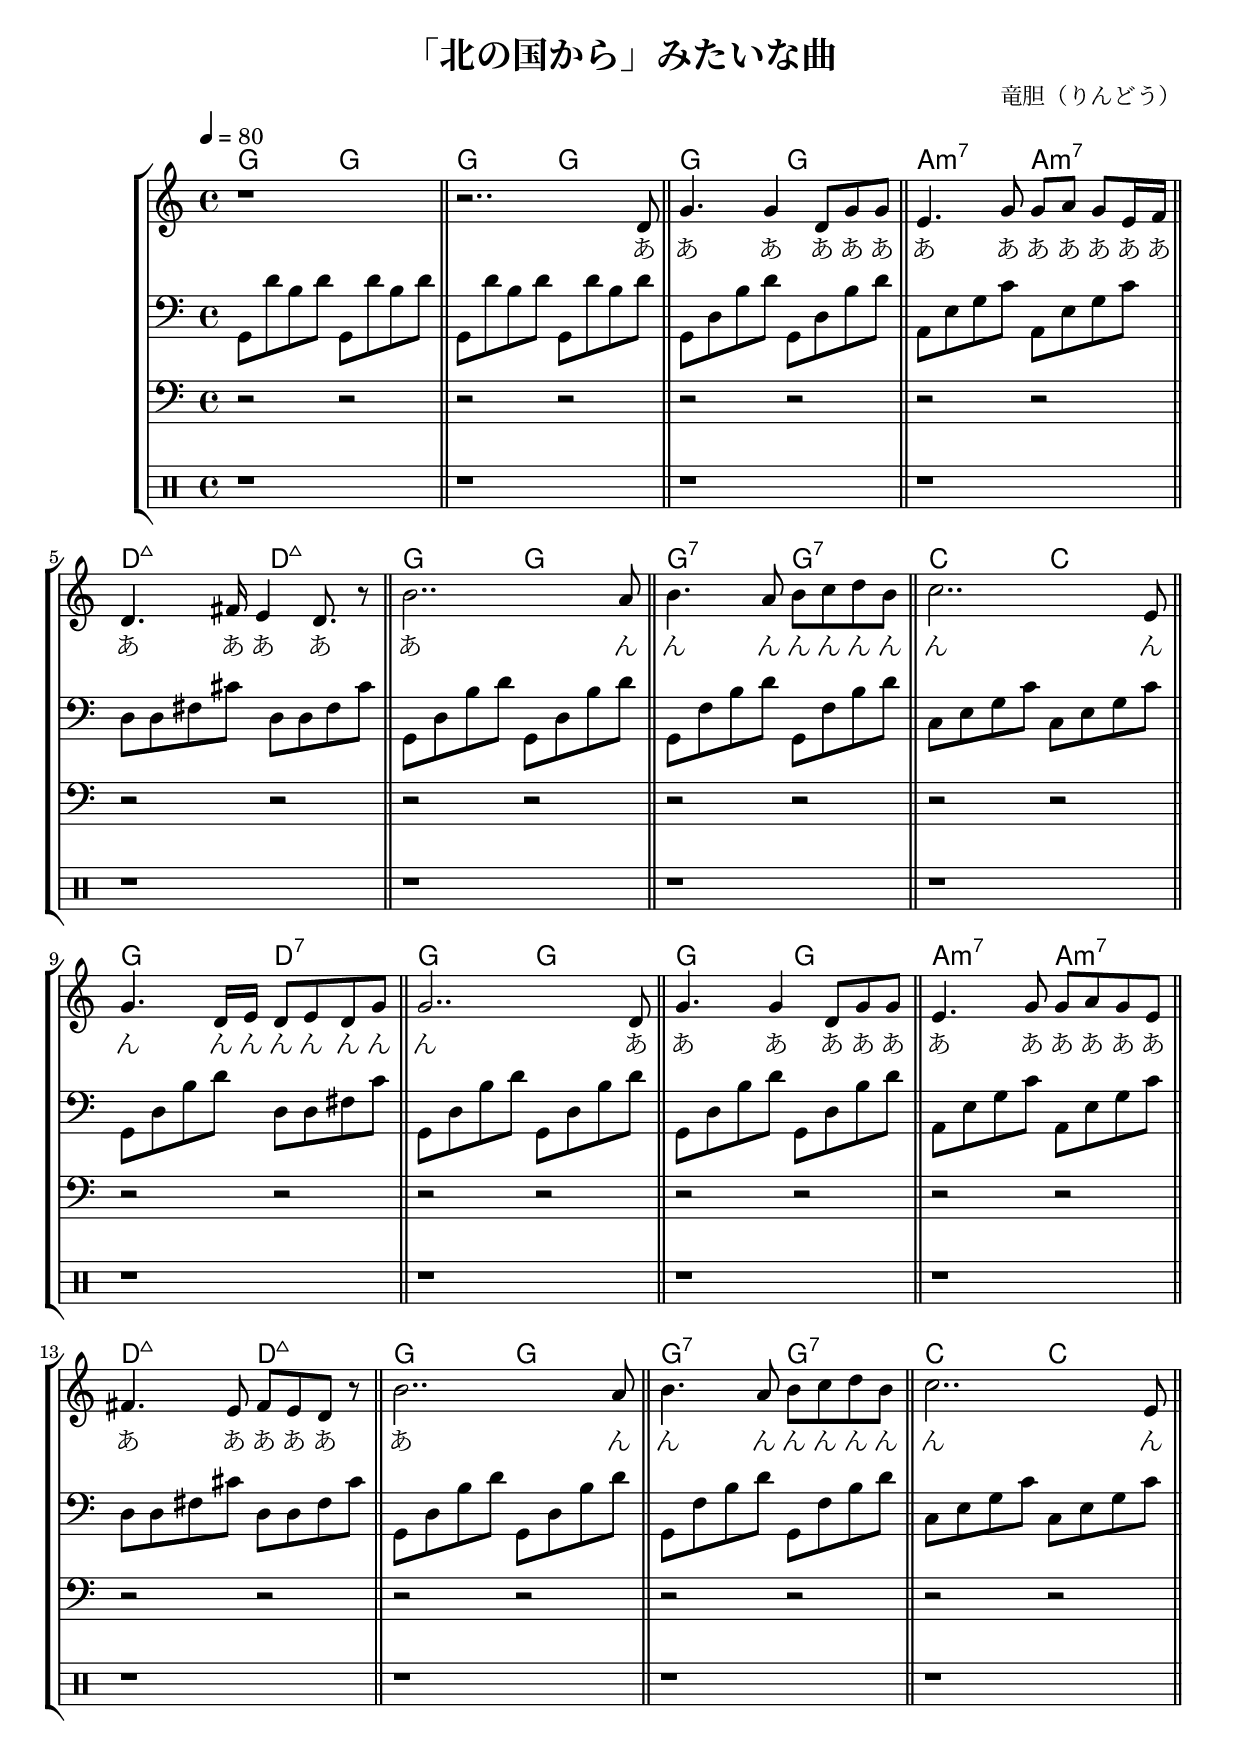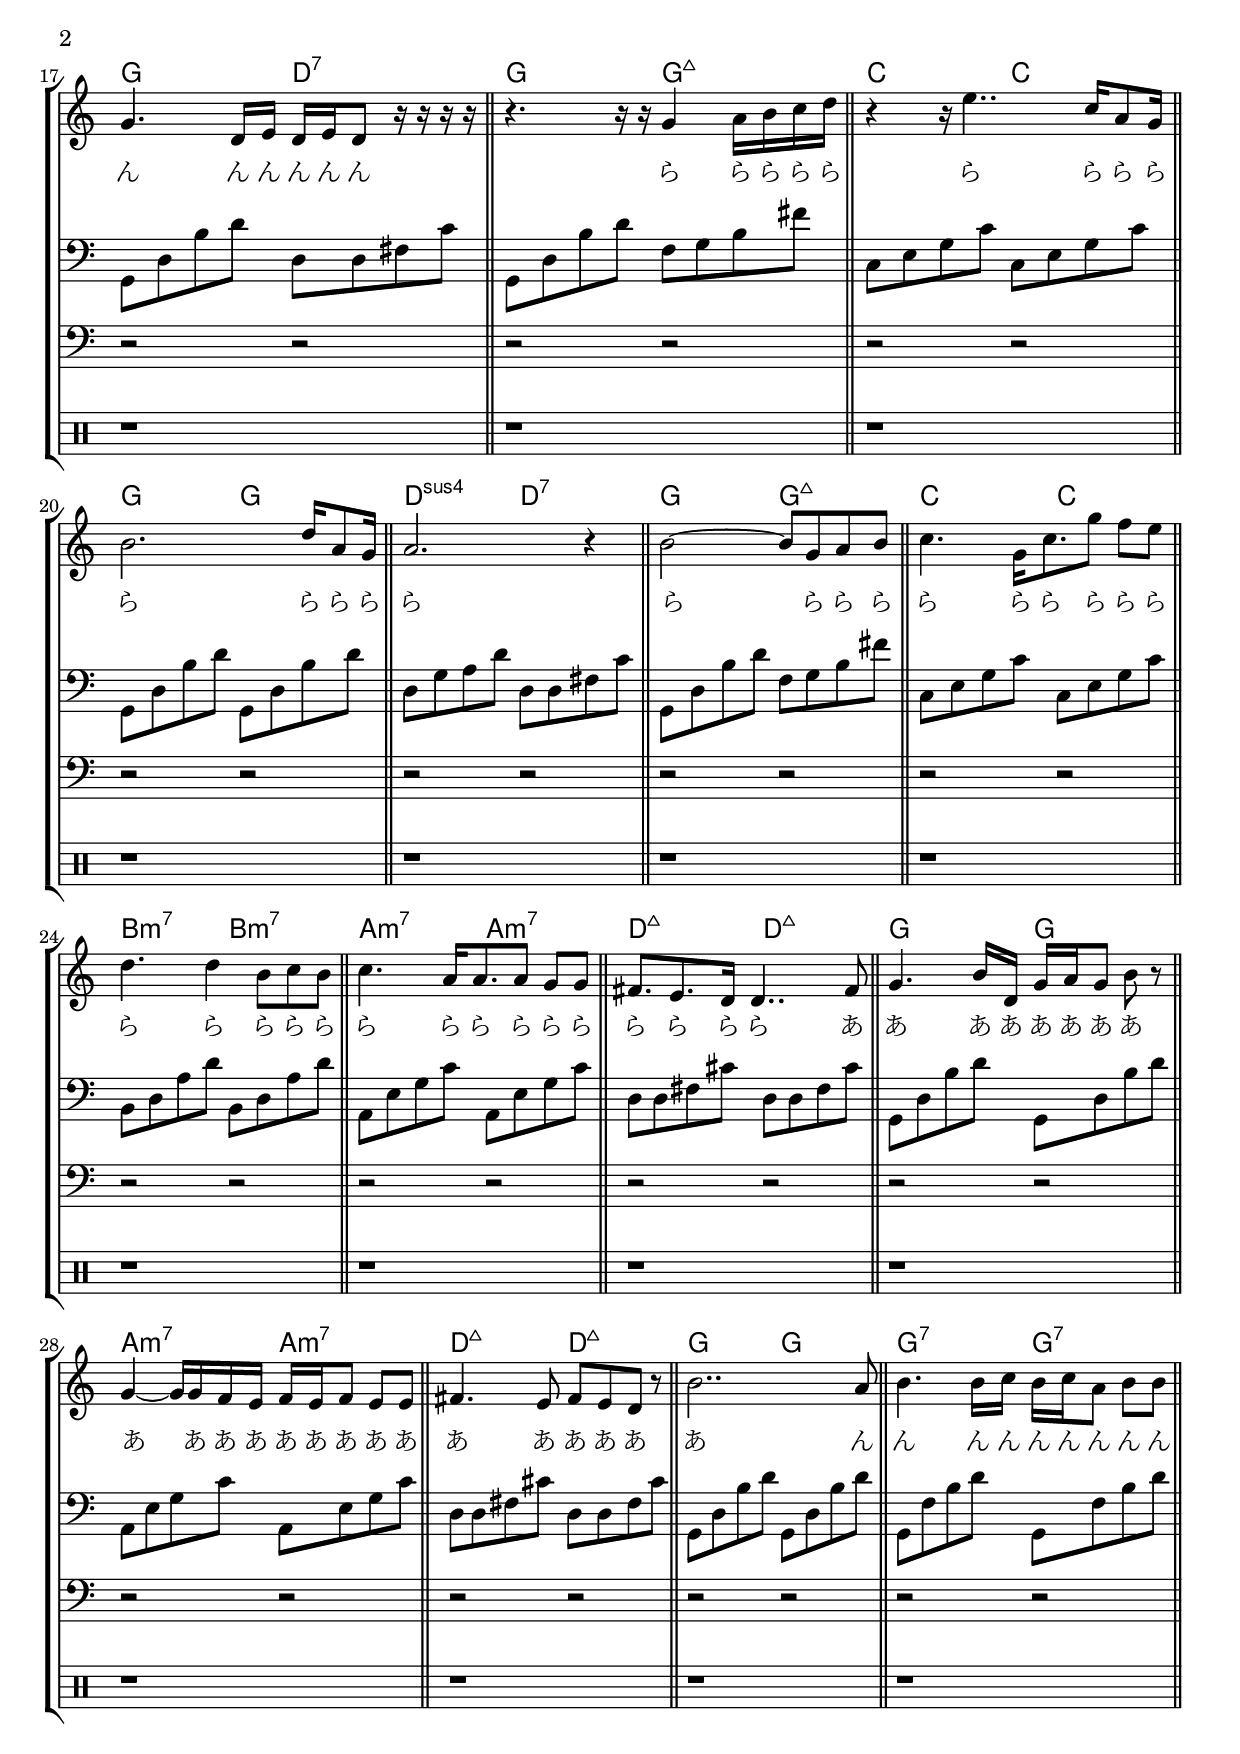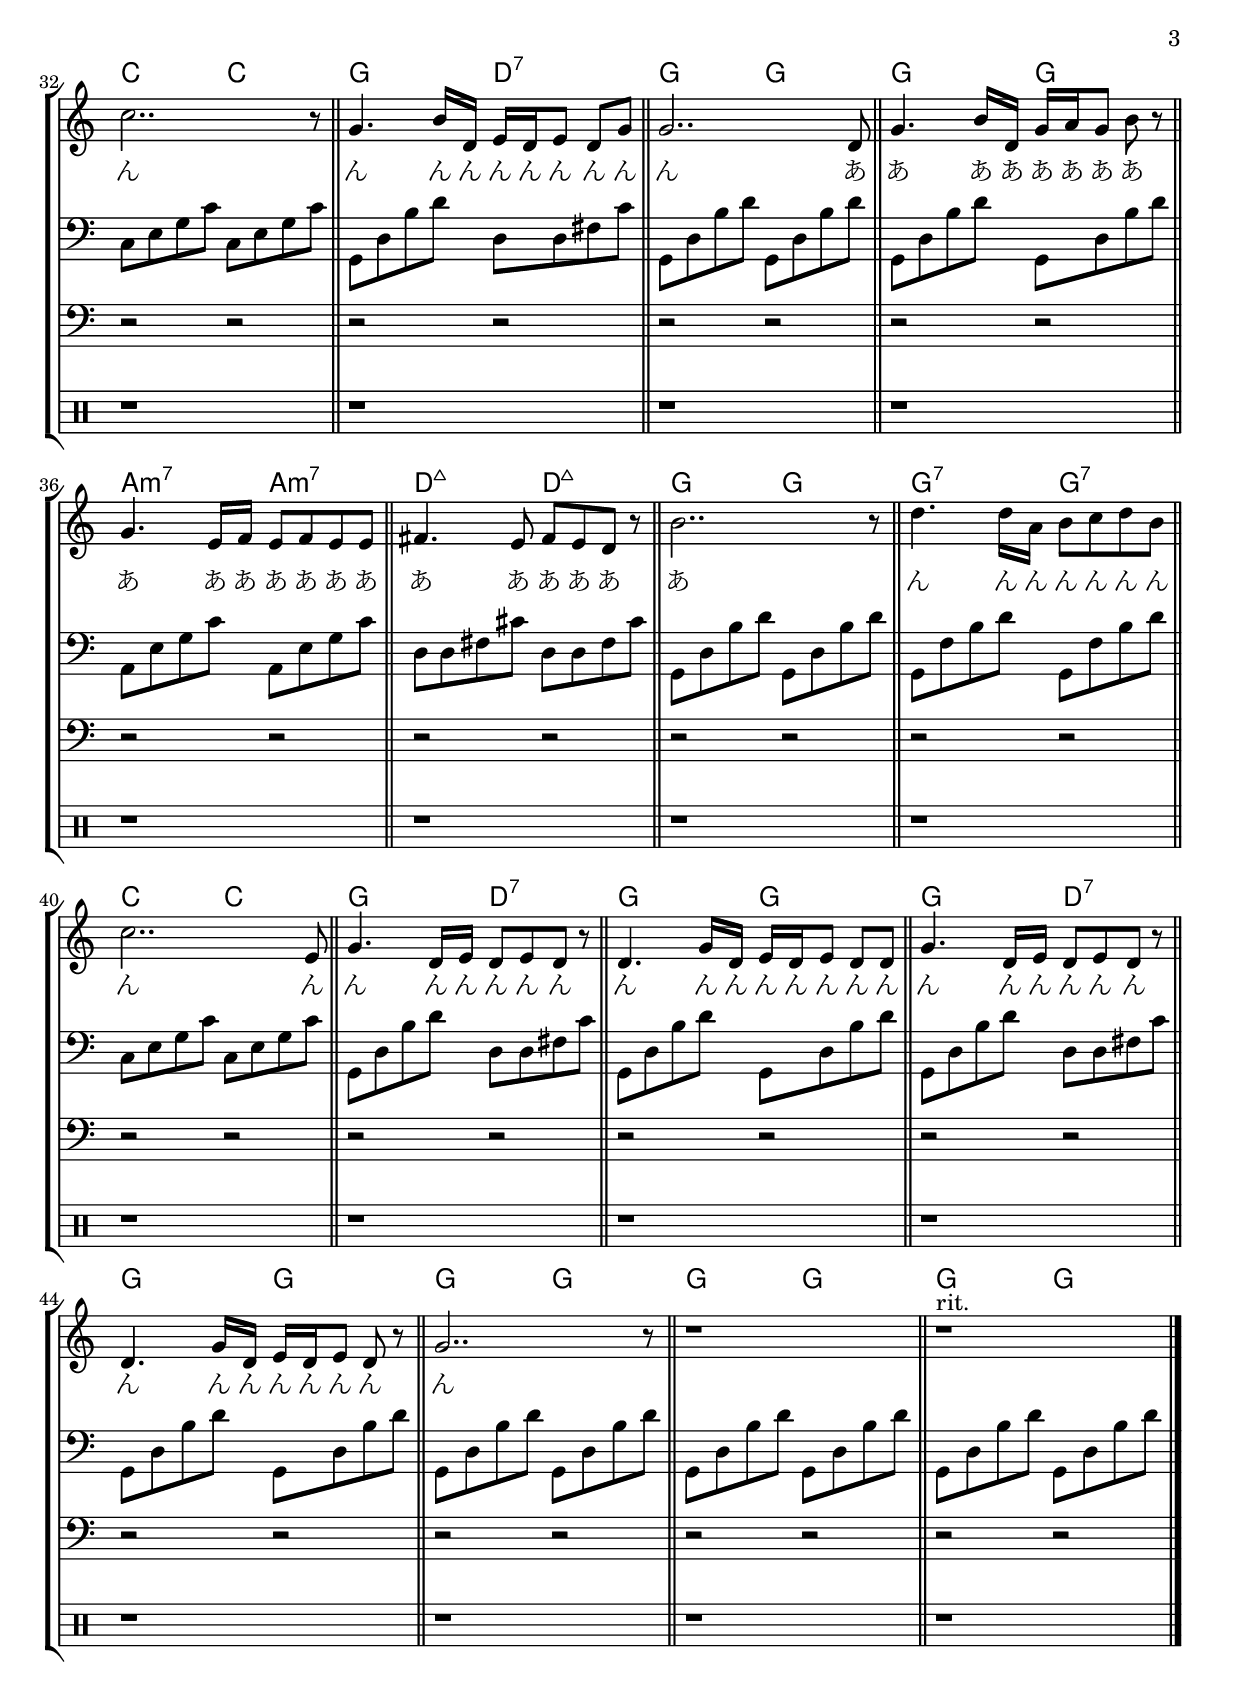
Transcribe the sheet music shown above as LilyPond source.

\version "2.12.1"

\header {
	title = \markup {「北の国から」みたいな曲}
	composer = \markup \center-column {竜胆（りんどう）}
}

harmony = \chordmode {
	g2 g 

	g g 

	g g 

	a:min7 a:min7 

	d:maj7 d:maj7 

	g g 

	g:7 g:7 

	c c 

	g d:7 

	g g 

	g g 

	a:min7 a:min7 

	d:maj7 d:maj7 

	g g 

	g:7 g:7 

	c c 

	g d:7 

	g g:maj7 

	c c 

	g g 

	d:sus4 d:7 

	g g:maj7 

	c c 

	b:min7 b:min7 

	a:min7 a:min7 

	d:maj7 d:maj7 

	g g 

	a:min7 a:min7 

	d:maj7 d:maj7 

	g g 

	g:7 g:7 

	c c 

	g d:7 

	g g 

	g g 

	a:min7 a:min7 

	d:maj7 d:maj7 

	g g 

	g:7 g:7 

	c c 

	g d:7 

	g g 

	g d:7 

	g g 

	g g 

	g g 

	g g 
}

melody = {
	\key c \major
	\tempo 4 = 80
	r1   
	r2.. 
	\set Staff.midiInstrument = #"Choir Aahs"
	d'8 
	g'4.  g'4  d'8  g'8  	\set Staff.midiInstrument = #"Choir Aahs"
	g'8 
	e'4.  g'8  g'8  a'8  g'8  	\set Staff.midiInstrument = #"Choir Aahs"
	e'16  f'16 
	d'4.  fis'16  e'4  d'8.  	r8 	\set Staff.midiInstrument = #"Choir Aahs"
	 b'2..  	\set Staff.midiInstrument = #"Voice Oohs"
	a'8 
	b'4.  a'8  b'8  c''8  d''8  	\set Staff.midiInstrument = #"Voice Oohs"
	b'8 
	c''2..  	\set Staff.midiInstrument = #"Voice Oohs"
	e'8 
	g'4.  d'16  e'16  d'8  e'8  d'8  	\set Staff.midiInstrument = #"Voice Oohs"
	g'8 
	g'2..  	\set Staff.midiInstrument = #"Choir Aahs"
	d'8 
	g'4.  g'4  d'8  g'8  	\set Staff.midiInstrument = #"Choir Aahs"
	g'8 
	e'4.  g'8  g'8  a'8  g'8  	\set Staff.midiInstrument = #"Choir Aahs"
	e'8 
	fis'4.  e'8  fis'8  e'8  d'8  	r8 	\set Staff.midiInstrument = #"Choir Aahs"
	 b'2..  	\set Staff.midiInstrument = #"Voice Oohs"
	a'8 
	b'4.  a'8  b'8  c''8  d''8  	\set Staff.midiInstrument = #"Voice Oohs"
	b'8 
	c''2..  	\set Staff.midiInstrument = #"Voice Oohs"
	e'8 
	g'4.  d'16  e'16  d'16  e'16  d'8  	\set Staff.midiInstrument = #"Lead 6 (voice)"
	r16  r16  r16  r16 
	r4.  r16  r16  g'4  a'16  b'16  c''16  d''16
	\set Staff.midiInstrument = #"Lead 6 (voice)"
	r4 r16 e''4..  	\set Staff.midiInstrument = #"Lead 6 (voice)"
	c''16  a'8  g'16 
	b'2.  	\set Staff.midiInstrument = #"Lead 6 (voice)"
	d''16  a'8  g'16 
	a'2.  	r4 	\set Staff.midiInstrument = #"Lead 6 (voice)"
	 b'2~b'8  	\set Staff.midiInstrument = #"Lead 6 (voice)"
	g'8  a'8  b'8 
	c''4.  g'16  c''8.  	\set Staff.midiInstrument = #"Lead 6 (voice)"
	g''8  f''8  e''8 
	d''4.  d''4  	\set Staff.midiInstrument = #"Lead 6 (voice)"
	b'8  c''8  b'8 
	c''4.  a'16  a'8.  	\set Staff.midiInstrument = #"Lead 6 (voice)"
	a'8  g'8  g'8 
	fis'8.  e'8.  d'16  d'4..  	\set Staff.midiInstrument = #"Trumpet"
	fis'8 
	g'4.  b'16  d'16  g'16  a'16  g'8  b'8  	\set Staff.midiInstrument = #"Trumpet"
	r8 
	g'4~g'16  g'16  f'16  e'16  f'16  e'16  f'8  e'8  	\set Staff.midiInstrument = #"Trumpet"
	e'8 
	fis'4.  e'8  fis'8  e'8  d'8  	r8 	\set Staff.midiInstrument = #"Trumpet"
	 b'2..  	\set Staff.midiInstrument = #"Trumpet"
	a'8 
	b'4.  b'16  c''16  b'16  c''16  a'8  b'8  	\set Staff.midiInstrument = #"Trumpet"
	b'8 
	c''2..  	\set Staff.midiInstrument = #"Trumpet"
	r8 
	g'4.  b'16  d'16  e'16  d'16  e'8  d'8  	\set Staff.midiInstrument = #"Trumpet"
	g'8 
	g'2..  	\set Staff.midiInstrument = #"Trumpet"
	d'8 
	g'4.  b'16  d'16  g'16  a'16  g'8  b'8  	\set Staff.midiInstrument = #"Trumpet"
	r8 
	g'4.  e'16  f'16  e'8  f'8  e'8  	\set Staff.midiInstrument = #"Trumpet"
	e'8 
	fis'4.  e'8  fis'8  e'8  d'8  	r8 	\set Staff.midiInstrument = #"Trumpet"
	 b'2..  	\set Staff.midiInstrument = #"Trumpet"
	r8 
	d''4.  d''16  a'16  b'8  c''8  d''8  	\set Staff.midiInstrument = #"Trumpet"
	b'8 
	c''2..  	\set Staff.midiInstrument = #"Trumpet"
	e'8 
	g'4.  d'16  e'16  d'8  e'8  d'8  	\set Staff.midiInstrument = #"Trumpet"
	r8 
	d'4.  g'16  d'16  e'16  d'16  e'8  d'8  	\set Staff.midiInstrument = #"Trumpet"
	d'8 
	g'4.  d'16  e'16  d'8  e'8  d'8  	\set Staff.midiInstrument = #"Trumpet"
	r8 
	d'4.  g'16  d'16  e'16  d'16  e'8  d'8  	r8 	\set Staff.midiInstrument = #"Trumpet"
	 g'2..  	r8 	r1   
	r1^"rit." \bar "|."
}

words = \lyricmode {
	
	
	あ  あ  あ  あ  あ  
	あ  あ  あ  あ  あ  あ  
	あ  あ  あ  あ  あ  あ  
	あ  
	ん  ん  ん  ん  ん  ん  
	ん  ん  
	ん  ん  ん  ん  ん  ん  ん  
	ん  ん  
	あ  あ  あ  あ  あ  
	あ  あ  あ  あ  あ  あ  
	あ  あ  あ  あ  あ  あ  
	あ  
	ん  ん  ん  ん  ん  ん  
	ん  ん  
	ん  ん  ん  ん  ん  ん  ん  
	ら  ら  ら  ら  ら  
	ら  
	ら  ら  ら  ら  
	ら  ら  ら  ら  
	ら  
	ら  ら  ら  ら  ら  ら  
	ら  ら  ら  ら  ら  
	ら  ら  ら  ら  ら  ら  
	ら  ら  ら  ら  ら  ら  ら  
	あ  あ  あ  あ  あ  あ  あ  あ  
	あ  あ  あ  あ  あ  あ  あ  あ  
	あ  あ  あ  あ  あ  あ  
	あ  
	ん  ん  ん  ん  ん  ん  ん  ん  
	ん  ん  
	ん  ん  ん  ん  ん  ん  ん  
	ん  ん  
	あ  あ  あ  あ  あ  あ  あ  あ  
	あ  あ  あ  あ  あ  あ  
	あ  あ  あ  あ  あ  あ  
	あ  
	ん  ん  ん  ん  ん  ん  
	ん  ん  
	ん  ん  ん  ん  ん  ん  ん  
	ん  ん  ん  ん  ん  ん  ん  
	ん  ん  ん  ん  ん  ん  ん  
	ん  ん  ん  ん  ん  ん  ん  
	ん  
	
	
}

tempochange = {
	\tempo 4 = 80
	r1 \bar "||"
	\tempo 4 = 80
	r1 \bar "||"
	\tempo 4 = 80
	r1 \bar "||"
	\tempo 4 = 80
	r1 \bar "||"
	\tempo 4 = 80
	r1 \bar "||"
	\tempo 4 = 80
	r1 \bar "||"
	\tempo 4 = 80
	r1 \bar "||"
	\tempo 4 = 80
	r1 \bar "||"
	\tempo 4 = 80
	r1 \bar "||"
	\tempo 4 = 80
	r1 \bar "||"
	\tempo 4 = 80
	r1 \bar "||"
	\tempo 4 = 80
	r1 \bar "||"
	\tempo 4 = 80
	r1 \bar "||"
	\tempo 4 = 80
	r1 \bar "||"
	\tempo 4 = 80
	r1 \bar "||"
	\tempo 4 = 80
	r1 \bar "||"
	\tempo 4 = 80
	r1 \bar "||"
	\tempo 4 = 80
	r1 \bar "||"
	\tempo 4 = 80
	r1 \bar "||"
	\tempo 4 = 80
	r1 \bar "||"
	\tempo 4 = 80
	r1 \bar "||"
	\tempo 4 = 80
	r1 \bar "||"
	\tempo 4 = 80
	r1 \bar "||"
	\tempo 4 = 80
	r1 \bar "||"
	\tempo 4 = 80
	r1 \bar "||"
	\tempo 4 = 80
	r1 \bar "||"
	\tempo 4 = 80
	r1 \bar "||"
	\tempo 4 = 80
	r1 \bar "||"
	\tempo 4 = 80
	r1 \bar "||"
	\tempo 4 = 80
	r1 \bar "||"
	\tempo 4 = 80
	r1 \bar "||"
	\tempo 4 = 80
	r1 \bar "||"
	\tempo 4 = 80
	r1 \bar "||"
	\tempo 4 = 80
	r1 \bar "||"
	\tempo 4 = 80
	r1 \bar "||"
	\tempo 4 = 80
	r1 \bar "||"
	\tempo 4 = 80
	r1 \bar "||"
	\tempo 4 = 80
	r1 \bar "||"
	\tempo 4 = 80
	r1 \bar "||"
	\tempo 4 = 80
	r1 \bar "||"
	\tempo 4 = 80
	r1 \bar "||"
	\tempo 4 = 80
	r1 \bar "||"
	\tempo 4 = 80
	r1 \bar "||"
	\tempo 4 = 80
	r1 \bar "||"
	\tempo 4 = 80
	r1 \bar "||"
	\tempo 4 = 80
	r1 \bar "||"
	\tempo 4 = 80
	\tempo 4 = 60 r2 \tempo 4 = 53 r2 \bar "|."
}

mainacc = {
	\clef bass
	\set Staff.midiInstrument = #"Acoustic Guitar (steel)"
	\key c \major
	\tempo 4 = 80
	g,8 d' b d'
	g,8 d' b d'
	\bar "||"

	\set Staff.midiInstrument = #"Acoustic Guitar (steel)"
	g,8 d' b d'
	g,8 d' b d'
	\bar "||"

	\set Staff.midiInstrument = #"Acoustic Guitar (steel)"
	g,8 d8 b8 d'8
	g,8 d8 b8 d'8
	\bar "||"

	\set Staff.midiInstrument = #"Acoustic Guitar (steel)"
	a,8 e8 g8 c'8
	a,8 e8 g8 c'8
	\bar "||"

	\set Staff.midiInstrument = #"Acoustic Guitar (steel)"
	d8 d8 fis8 cis'8
	d8 d8 fis8 cis'8
	\bar "||"

	\set Staff.midiInstrument = #"Acoustic Guitar (steel)"
	g,8 d8 b8 d'8
	g,8 d8 b8 d'8
	\bar "||"

	\set Staff.midiInstrument = #"Acoustic Guitar (steel)"
	g,8 f8 b8 d'8
	g,8 f8 b8 d'8
	\bar "||"

	\set Staff.midiInstrument = #"Acoustic Guitar (steel)"
	c8 e8 g8 c'8
	c8 e8 g8 c'8
	\bar "||"

	\set Staff.midiInstrument = #"Acoustic Guitar (steel)"
	g,8 d8 b8 d'8
	d8 d8 fis8 c'8
	\bar "||"

	\set Staff.midiInstrument = #"Acoustic Guitar (steel)"
	g,8 d8 b8 d'8
	g,8 d8 b8 d'8
	\bar "||"

	\set Staff.midiInstrument = #"Acoustic Guitar (steel)"
	g,8 d8 b8 d'8
	g,8 d8 b8 d'8
	\bar "||"

	\set Staff.midiInstrument = #"Acoustic Guitar (steel)"
	a,8 e8 g8 c'8
	a,8 e8 g8 c'8
	\bar "||"

	\set Staff.midiInstrument = #"Acoustic Guitar (steel)"
	d8 d8 fis8 cis'8
	d8 d8 fis8 cis'8
	\bar "||"

	\set Staff.midiInstrument = #"Acoustic Guitar (steel)"
	g,8 d8 b8 d'8
	g,8 d8 b8 d'8
	\bar "||"

	\set Staff.midiInstrument = #"Acoustic Guitar (steel)"
	g,8 f8 b8 d'8
	g,8 f8 b8 d'8
	\bar "||"

	\set Staff.midiInstrument = #"Acoustic Guitar (steel)"
	c8 e8 g8 c'8
	c8 e8 g8 c'8
	\bar "||"

	\set Staff.midiInstrument = #"Acoustic Guitar (steel)"
	g,8 d8 b8 d'8
	d8 d8 fis8 c'8
	\bar "||"

	\set Staff.midiInstrument = #"Acoustic Guitar (steel)"
	g,8 d8 b8 d'8
	f8 g8 b8 fis'8
	\bar "||"

	\set Staff.midiInstrument = #"Acoustic Guitar (steel)"
	c8 e8 g8 c'8
	c8 e8 g8 c'8
	\bar "||"

	\set Staff.midiInstrument = #"Acoustic Guitar (steel)"
	g,8 d8 b8 d'8
	g,8 d8 b8 d'8
	\bar "||"

	\set Staff.midiInstrument = #"Acoustic Guitar (steel)"
	d8 g8 a8 d'8
	d8 d8 fis8 c'8
	\bar "||"

	\set Staff.midiInstrument = #"Acoustic Guitar (steel)"
	g,8 d8 b8 d'8
	f8 g8 b8 fis'8
	\bar "||"

	\set Staff.midiInstrument = #"Acoustic Guitar (steel)"
	c8 e8 g8 c'8
	c8 e8 g8 c'8
	\bar "||"

	\set Staff.midiInstrument = #"Acoustic Guitar (steel)"
	b,8 d8 a8 d'8
	b,8 d8 a8 d'8
	\bar "||"

	\set Staff.midiInstrument = #"Acoustic Guitar (steel)"
	a,8 e8 g8 c'8
	a,8 e8 g8 c'8
	\bar "||"

	\set Staff.midiInstrument = #"Acoustic Guitar (steel)"
	d8 d8 fis8 cis'8
	d8 d8 fis8 cis'8
	\bar "||"

	\set Staff.midiInstrument = #"Acoustic Guitar (steel)"
	g,8 d8 b8 d'8
	g,8 d8 b8 d'8
	\bar "||"

	\set Staff.midiInstrument = #"Acoustic Guitar (steel)"
	a,8 e8 g8 c'8
	a,8 e8 g8 c'8
	\bar "||"

	\set Staff.midiInstrument = #"Acoustic Guitar (steel)"
	d8 d8 fis8 cis'8
	d8 d8 fis8 cis'8
	\bar "||"

	\set Staff.midiInstrument = #"Acoustic Guitar (steel)"
	g,8 d8 b8 d'8
	g,8 d8 b8 d'8
	\bar "||"

	\set Staff.midiInstrument = #"Acoustic Guitar (steel)"
	g,8 f8 b8 d'8
	g,8 f8 b8 d'8
	\bar "||"

	\set Staff.midiInstrument = #"Acoustic Guitar (steel)"
	c8 e8 g8 c'8
	c8 e8 g8 c'8
	\bar "||"

	\set Staff.midiInstrument = #"Acoustic Guitar (steel)"
	g,8 d8 b8 d'8
	d8 d8 fis8 c'8
	\bar "||"

	\set Staff.midiInstrument = #"Acoustic Guitar (steel)"
	g,8 d8 b8 d'8
	g,8 d8 b8 d'8
	\bar "||"

	\set Staff.midiInstrument = #"Acoustic Guitar (steel)"
	g,8 d8 b8 d'8
	g,8 d8 b8 d'8
	\bar "||"

	\set Staff.midiInstrument = #"Acoustic Guitar (steel)"
	a,8 e8 g8 c'8
	a,8 e8 g8 c'8
	\bar "||"

	\set Staff.midiInstrument = #"Acoustic Guitar (steel)"
	d8 d8 fis8 cis'8
	d8 d8 fis8 cis'8
	\bar "||"

	\set Staff.midiInstrument = #"Acoustic Guitar (steel)"
	g,8 d8 b8 d'8
	g,8 d8 b8 d'8
	\bar "||"

	\set Staff.midiInstrument = #"Acoustic Guitar (steel)"
	g,8 f8 b8 d'8
	g,8 f8 b8 d'8
	\bar "||"

	\set Staff.midiInstrument = #"Acoustic Guitar (steel)"
	c8 e8 g8 c'8
	c8 e8 g8 c'8
	\bar "||"

	\set Staff.midiInstrument = #"Acoustic Guitar (steel)"
	g,8 d8 b8 d'8
	d8 d8 fis8 c'8
	\bar "||"

	\set Staff.midiInstrument = #"Acoustic Guitar (steel)"
	g,8 d8 b8 d'8
	g,8 d8 b8 d'8
	\bar "||"

	\set Staff.midiInstrument = #"Acoustic Guitar (steel)"
	g,8 d8 b8 d'8
	d8 d8 fis8 c'8
	\bar "||"

	\set Staff.midiInstrument = #"Acoustic Guitar (steel)"
	g,8 d8 b8 d'8
	g,8 d8 b8 d'8
	\bar "||"

	\set Staff.midiInstrument = #"Acoustic Guitar (steel)"
	g,8 d8 b8 d'8
	g,8 d8 b8 d'8
	\bar "||"

	\set Staff.midiInstrument = #"Acoustic Guitar (steel)"
	g,8 d8 b8 d'8
	g,8 d8 b8 d'8
	\bar "||"

	\set Staff.midiInstrument = #"Acoustic Guitar (steel)"
	g,8 d8 b8 d'8
	g,8 d8 b8 d'8
	\bar "|."
}

subacc = {
	\clef bass
	\set Staff.midiInstrument = #"Acoustic grand"
	\key c \major
	\tempo 4 = 80
	r2
	r2
	\bar "||"

	\set Staff.midiInstrument = #"Acoustic grand"
	r2
	r2
	\bar "||"

	\set Staff.midiInstrument = #"Acoustic grand"
	r2
	r2
	\bar "||"

	\set Staff.midiInstrument = #"Acoustic grand"
	r2
	r2
	\bar "||"

	\set Staff.midiInstrument = #"Acoustic grand"
	r2
	r2
	\bar "||"

	\set Staff.midiInstrument = #"Acoustic grand"
	r2
	r2
	\bar "||"

	\set Staff.midiInstrument = #"Acoustic grand"
	r2
	r2
	\bar "||"

	\set Staff.midiInstrument = #"Acoustic grand"
	r2
	r2
	\bar "||"

	\set Staff.midiInstrument = #"Acoustic grand"
	r2
	r2
	\bar "||"

	\set Staff.midiInstrument = #"Acoustic grand"
	r2
	r2
	\bar "||"

	\set Staff.midiInstrument = #"Acoustic grand"
	r2
	r2
	\bar "||"

	\set Staff.midiInstrument = #"Acoustic grand"
	r2
	r2
	\bar "||"

	\set Staff.midiInstrument = #"Acoustic grand"
	r2
	r2
	\bar "||"

	\set Staff.midiInstrument = #"Acoustic grand"
	r2
	r2
	\bar "||"

	\set Staff.midiInstrument = #"Acoustic grand"
	r2
	r2
	\bar "||"

	\set Staff.midiInstrument = #"Acoustic grand"
	r2
	r2
	\bar "||"

	\set Staff.midiInstrument = #"Acoustic grand"
	r2
	r2
	\bar "||"

	\set Staff.midiInstrument = #"Acoustic grand"
	r2
	r2
	\bar "||"

	\set Staff.midiInstrument = #"Acoustic grand"
	r2
	r2
	\bar "||"

	\set Staff.midiInstrument = #"Acoustic grand"
	r2
	r2
	\bar "||"

	\set Staff.midiInstrument = #"Acoustic grand"
	r2
	r2
	\bar "||"

	\set Staff.midiInstrument = #"Acoustic grand"
	r2
	r2
	\bar "||"

	\set Staff.midiInstrument = #"Acoustic grand"
	r2
	r2
	\bar "||"

	\set Staff.midiInstrument = #"Acoustic grand"
	r2
	r2
	\bar "||"

	\set Staff.midiInstrument = #"Acoustic grand"
	r2
	r2
	\bar "||"

	\set Staff.midiInstrument = #"Acoustic grand"
	r2
	r2
	\bar "||"

	\set Staff.midiInstrument = #"Acoustic grand"
	r2
	r2
	\bar "||"

	\set Staff.midiInstrument = #"Acoustic grand"
	r2
	r2
	\bar "||"

	\set Staff.midiInstrument = #"Acoustic grand"
	r2
	r2
	\bar "||"

	\set Staff.midiInstrument = #"Acoustic grand"
	r2
	r2
	\bar "||"

	\set Staff.midiInstrument = #"Acoustic grand"
	r2
	r2
	\bar "||"

	\set Staff.midiInstrument = #"Acoustic grand"
	r2
	r2
	\bar "||"

	\set Staff.midiInstrument = #"Acoustic grand"
	r2
	r2
	\bar "||"

	\set Staff.midiInstrument = #"Acoustic grand"
	r2
	r2
	\bar "||"

	\set Staff.midiInstrument = #"Acoustic grand"
	r2
	r2
	\bar "||"

	\set Staff.midiInstrument = #"Acoustic grand"
	r2
	r2
	\bar "||"

	\set Staff.midiInstrument = #"Acoustic grand"
	r2
	r2
	\bar "||"

	\set Staff.midiInstrument = #"Acoustic grand"
	r2
	r2
	\bar "||"

	\set Staff.midiInstrument = #"Acoustic grand"
	r2
	r2
	\bar "||"

	\set Staff.midiInstrument = #"Acoustic grand"
	r2
	r2
	\bar "||"

	\set Staff.midiInstrument = #"Acoustic grand"
	r2
	r2
	\bar "||"

	\set Staff.midiInstrument = #"Acoustic grand"
	r2
	r2
	\bar "||"

	\set Staff.midiInstrument = #"Acoustic grand"
	r2
	r2
	\bar "||"

	\set Staff.midiInstrument = #"Acoustic grand"
	r2
	r2
	\bar "||"

	\set Staff.midiInstrument = #"Acoustic grand"
	r2
	r2
	\bar "||"

	\set Staff.midiInstrument = #"Acoustic grand"
	r2
	r2
	\bar "||"

	\set Staff.midiInstrument = #"Acoustic grand"
	r2
	r2
	\bar "|."
}

percA = {
	\drummode {
	r1 \bar "||"
	r1 \bar "||"
	r1 \bar "||"
	r1 \bar "||"
	r1 \bar "||"
	r1 \bar "||"
	r1 \bar "||"
	r1 \bar "||"
	r1 \bar "||"
	r1 \bar "||"
	r1 \bar "||"
	r1 \bar "||"
	r1 \bar "||"
	r1 \bar "||"
	r1 \bar "||"
	r1 \bar "||"
	r1 \bar "||"
	r1 \bar "||"
	r1 \bar "||"
	r1 \bar "||"
	r1 \bar "||"
	r1 \bar "||"
	r1 \bar "||"
	r1 \bar "||"
	r1 \bar "||"
	r1 \bar "||"
	r1 \bar "||"
	r1 \bar "||"
	r1 \bar "||"
	r1 \bar "||"
	r1 \bar "||"
	r1 \bar "||"
	r1 \bar "||"
	r1 \bar "||"
	r1 \bar "||"
	r1 \bar "||"
	r1 \bar "||"
	r1 \bar "||"
	r1 \bar "||"
	r1 \bar "||"
	r1 \bar "||"
	r1 \bar "||"
	r1 \bar "||"
	r1 \bar "||"
	r1 \bar "||"
	r1 \bar "||"
	r1 \bar "|."
	}
}

percB = {
	\drummode {
	r1 \bar "||"
	r1 \bar "||"
	r1 \bar "||"
	r1 \bar "||"
	r1 \bar "||"
	r1 \bar "||"
	r1 \bar "||"
	r1 \bar "||"
	r1 \bar "||"
	r1 \bar "||"
	r1 \bar "||"
	r1 \bar "||"
	r1 \bar "||"
	r1 \bar "||"
	r1 \bar "||"
	r1 \bar "||"
	r1 \bar "||"
	r1 \bar "||"
	r1 \bar "||"
	r1 \bar "||"
	r1 \bar "||"
	r1 \bar "||"
	r1 \bar "||"
	r1 \bar "||"
	r1 \bar "||"
	r1 \bar "||"
	r1 \bar "||"
	r1 \bar "||"
	r1 \bar "||"
	r1 \bar "||"
	r1 \bar "||"
	r1 \bar "||"
	r1 \bar "||"
	r1 \bar "||"
	r1 \bar "||"
	r1 \bar "||"
	r1 \bar "||"
	r1 \bar "||"
	r1 \bar "||"
	r1 \bar "||"
	r1 \bar "||"
	r1 \bar "||"
	r1 \bar "||"
	r1 \bar "||"
	r1 \bar "||"
	r1 \bar "||"
	r1 \bar "|."
	}
}

percC = {
	\drummode {
	r1 \bar "||"
	r1 \bar "||"
	r1 \bar "||"
	r1 \bar "||"
	r1 \bar "||"
	r1 \bar "||"
	r1 \bar "||"
	r1 \bar "||"
	r1 \bar "||"
	r1 \bar "||"
	r1 \bar "||"
	r1 \bar "||"
	r1 \bar "||"
	r1 \bar "||"
	r1 \bar "||"
	r1 \bar "||"
	r1 \bar "||"
	r1 \bar "||"
	r1 \bar "||"
	r1 \bar "||"
	r1 \bar "||"
	r1 \bar "||"
	r1 \bar "||"
	r1 \bar "||"
	r1 \bar "||"
	r1 \bar "||"
	r1 \bar "||"
	r1 \bar "||"
	r1 \bar "||"
	r1 \bar "||"
	r1 \bar "||"
	r1 \bar "||"
	r1 \bar "||"
	r1 \bar "||"
	r1 \bar "||"
	r1 \bar "||"
	r1 \bar "||"
	r1 \bar "||"
	r1 \bar "||"
	r1 \bar "||"
	r1 \bar "||"
	r1 \bar "||"
	r1 \bar "||"
	r1 \bar "||"
	r1 \bar "||"
	r1 \bar "||"
	r1 \bar "|."
	}
}

percD = {
	\drummode {
	r1 \bar "||"
	r1 \bar "||"
	r1 \bar "||"
	r1 \bar "||"
	r1 \bar "||"
	r1 \bar "||"
	r1 \bar "||"
	r1 \bar "||"
	r1 \bar "||"
	r1 \bar "||"
	r1 \bar "||"
	r1 \bar "||"
	r1 \bar "||"
	r1 \bar "||"
	r1 \bar "||"
	r1 \bar "||"
	r1 \bar "||"
	r1 \bar "||"
	r1 \bar "||"
	r1 \bar "||"
	r1 \bar "||"
	r1 \bar "||"
	r1 \bar "||"
	r1 \bar "||"
	r1 \bar "||"
	r1 \bar "||"
	r1 \bar "||"
	r1 \bar "||"
	r1 \bar "||"
	r1 \bar "||"
	r1 \bar "||"
	r1 \bar "||"
	r1 \bar "||"
	r1 \bar "||"
	r1 \bar "||"
	r1 \bar "||"
	r1 \bar "||"
	r1 \bar "||"
	r1 \bar "||"
	r1 \bar "||"
	r1 \bar "||"
	r1 \bar "||"
	r1 \bar "||"
	r1 \bar "||"
	r1 \bar "||"
	r1 \bar "||"
	r1 \bar "|."
	}
}

percE = {
	\drummode {
	r1 \bar "||"
	r1 \bar "||"
	r1 \bar "||"
	r1 \bar "||"
	r1 \bar "||"
	r1 \bar "||"
	r1 \bar "||"
	r1 \bar "||"
	r1 \bar "||"
	r1 \bar "||"
	r1 \bar "||"
	r1 \bar "||"
	r1 \bar "||"
	r1 \bar "||"
	r1 \bar "||"
	r1 \bar "||"
	r1 \bar "||"
	r1 \bar "||"
	r1 \bar "||"
	r1 \bar "||"
	r1 \bar "||"
	r1 \bar "||"
	r1 \bar "||"
	r1 \bar "||"
	r1 \bar "||"
	r1 \bar "||"
	r1 \bar "||"
	r1 \bar "||"
	r1 \bar "||"
	r1 \bar "||"
	r1 \bar "||"
	r1 \bar "||"
	r1 \bar "||"
	r1 \bar "||"
	r1 \bar "||"
	r1 \bar "||"
	r1 \bar "||"
	r1 \bar "||"
	r1 \bar "||"
	r1 \bar "||"
	r1 \bar "||"
	r1 \bar "||"
	r1 \bar "||"
	r1 \bar "||"
	r1 \bar "||"
	r1 \bar "||"
	r1 \bar "|."
	}
}

\score {
	<<
		\new StaffGroup <<
			\new ChordNames {\harmony}
			\new Voice = "melody" {\melody}
			\new Lyrics \lyricsto "melody" \words
			\new Staff = "mainacc" {\mainacc}
			\new Staff = "subacc" {\subacc}
			\new DrumStaff <<
				\new DrumVoice {\percA}
				\new DrumVoice {\percB}
				\new DrumVoice {\percC}
				\new DrumVoice {\percD}
				\new DrumVoice {\percE}
			>>
		>>
	>>
	\layout { }
}
